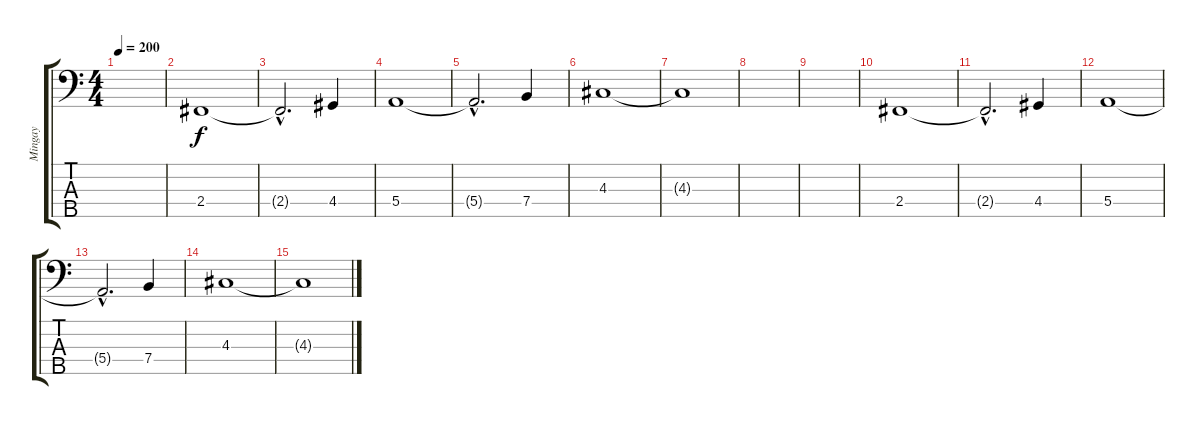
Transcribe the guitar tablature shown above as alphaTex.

\track ("Mingay" "Mingay") {instrument electricbasspick}
\staff {score tabs}
\tuning (G2 D2 A1 E1 B0) {hide}
\ts (4 4)
\tempo 200
\clef f4
\ks c
|
2.4.1 |
2.4{hac t}.2{d} 4.4.4 |
5.4.1 |
5.4{hac t}.2{d} 7.4.4 |
4.3.1 |
4.3{t}.1 |
|
|
2.4.1 |
2.4{hac t}.2{d} 4.4.4 |
5.4.1 |
5.4{hac t}.2{d} 7.4.4 |
4.3.1 |
4.3{t}.1
